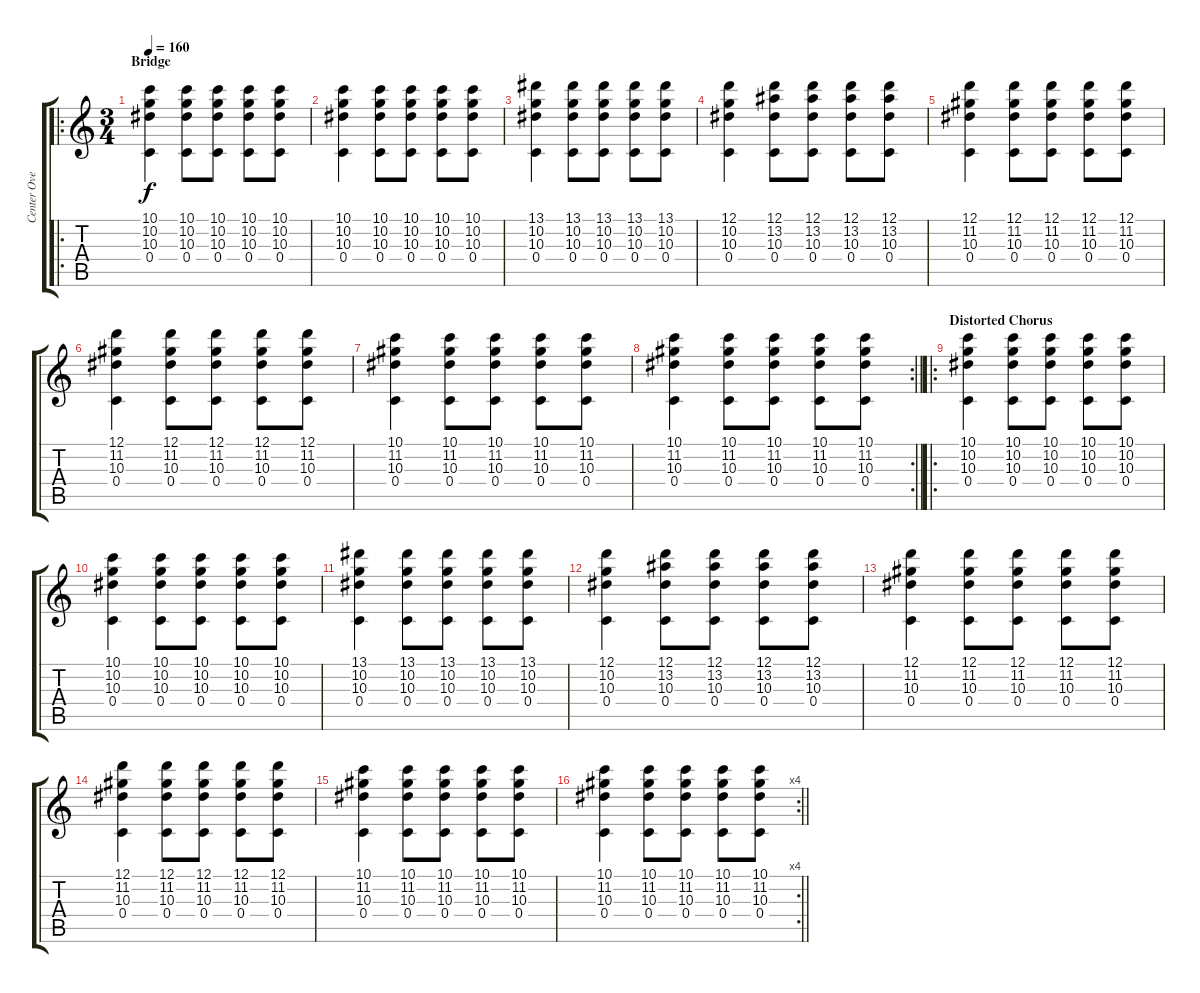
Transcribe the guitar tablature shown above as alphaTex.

\track ("Center Overdriven Guitar" "Center Ove") {instrument distortionguitar}
\staff {score tabs}
\tuning (D4 A3 F3 C3 G2 C2) {hide}
\ro
\ts (3 4)
\section ("" "Bridge")
\tempo 160
\clef g2
\ks c
(10.1 10.2 10.3 0.4).4{dy f} (10.1 10.2 10.3 0.4).8 (10.1 10.2 10.3 0.4).8 (10.1 10.2 10.3 0.4).8 (10.1 10.2 10.3 0.4).8 |
(10.1 10.2 10.3 0.4).4 (10.1 10.2 10.3 0.4).8 (10.1 10.2 10.3 0.4).8 (10.1 10.2 10.3 0.4).8 (10.1 10.2 10.3 0.4).8 |
(13.1 10.2 10.3 0.4).4 (13.1 10.2 10.3 0.4).8 (13.1 10.2 10.3 0.4).8 (13.1 10.2 10.3 0.4).8 (13.1 10.2 10.3 0.4).8 |
(12.1 10.2 10.3 0.4).4 (12.1 13.2 10.3 0.4).8 (12.1 13.2 10.3 0.4).8 (12.1 13.2 10.3 0.4).8 (12.1 13.2 10.3 0.4).8 |
(12.1 11.2 10.3 0.4).4 (12.1 11.2 10.3 0.4).8 (12.1 11.2 10.3 0.4).8 (12.1 11.2 10.3 0.4).8 (12.1 11.2 10.3 0.4).8 |
(12.1 11.2 10.3 0.4).4 (12.1 11.2 10.3 0.4).8 (12.1 11.2 10.3 0.4).8 (12.1 11.2 10.3 0.4).8 (12.1 11.2 10.3 0.4).8 |
(10.1 11.2 10.3 0.4).4 (10.1 11.2 10.3 0.4).8 (10.1 11.2 10.3 0.4).8 (10.1 11.2 10.3 0.4).8 (10.1 11.2 10.3 0.4).8 |
\rc 2
\barLineRight lightlight
(10.1 11.2 10.3 0.4).4 (10.1 11.2 10.3 0.4).8 (10.1 11.2 10.3 0.4).8 (10.1 11.2 10.3 0.4).8 (10.1 11.2 10.3 0.4).8 |
\ro
\section ("" "Distorted Chorus")
(10.1 10.2 10.3 0.4).4 (10.1 10.2 10.3 0.4).8 (10.1 10.2 10.3 0.4).8 (10.1 10.2 10.3 0.4).8 (10.1 10.2 10.3 0.4).8 |
(10.1 10.2 10.3 0.4).4 (10.1 10.2 10.3 0.4).8 (10.1 10.2 10.3 0.4).8 (10.1 10.2 10.3 0.4).8 (10.1 10.2 10.3 0.4).8 |
(13.1 10.2 10.3 0.4).4 (13.1 10.2 10.3 0.4).8 (13.1 10.2 10.3 0.4).8 (13.1 10.2 10.3 0.4).8 (13.1 10.2 10.3 0.4).8 |
(12.1 10.2 10.3 0.4).4 (12.1 13.2 10.3 0.4).8 (12.1 13.2 10.3 0.4).8 (12.1 13.2 10.3 0.4).8 (12.1 13.2 10.3 0.4).8 |
(12.1 11.2 10.3 0.4).4 (12.1 11.2 10.3 0.4).8 (12.1 11.2 10.3 0.4).8 (12.1 11.2 10.3 0.4).8 (12.1 11.2 10.3 0.4).8 |
(12.1 11.2 10.3 0.4).4 (12.1 11.2 10.3 0.4).8 (12.1 11.2 10.3 0.4).8 (12.1 11.2 10.3 0.4).8 (12.1 11.2 10.3 0.4).8 |
(10.1 11.2 10.3 0.4).4 (10.1 11.2 10.3 0.4).8 (10.1 11.2 10.3 0.4).8 (10.1 11.2 10.3 0.4).8 (10.1 11.2 10.3 0.4).8 |
\rc 4
\barLineRight lightlight
(10.1 11.2 10.3 0.4).4 (10.1 11.2 10.3 0.4).8 (10.1 11.2 10.3 0.4).8 (10.1 11.2 10.3 0.4).8 (10.1 11.2 10.3 0.4).8
